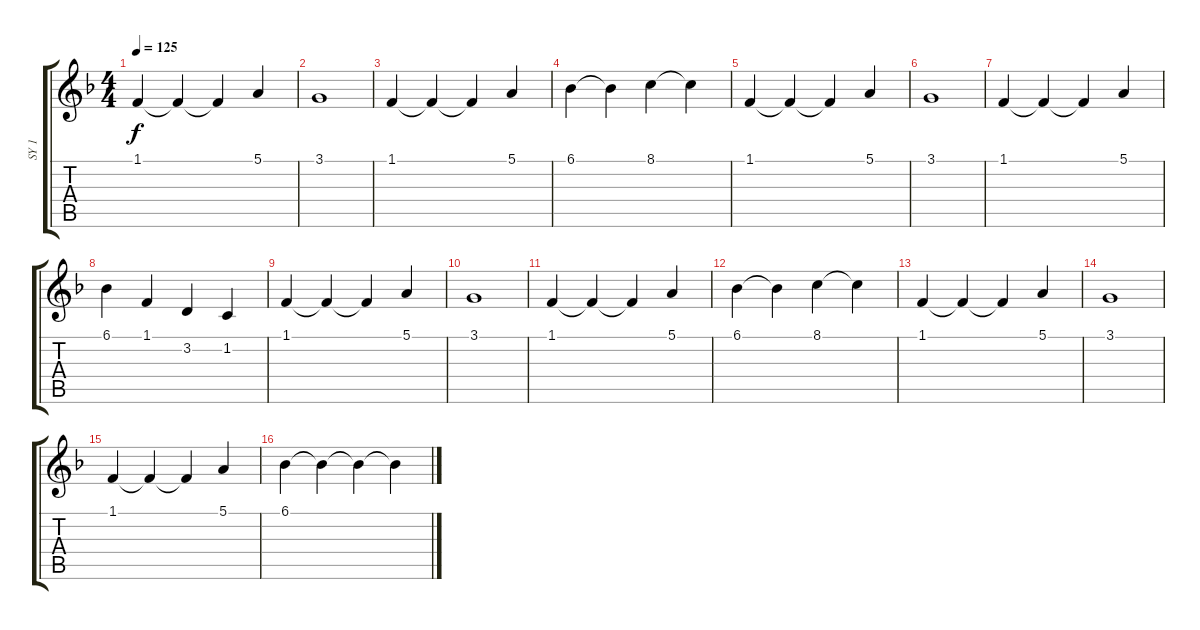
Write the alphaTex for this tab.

\track ("SY 1" "SY 1") {instrument fx5brightness}
\staff {score tabs}
\tuning (E4 B3 G3 D3 A2 E2) {hide}
\ts (4 4)
\tempo 125
\clef g2
\ks f
1.1.4{dy f} 1.1{t}.4 1.1{t}.4 5.1.4 |
3.1.1 |
1.1.4 1.1{t}.4 1.1{t}.4 5.1.4 |
6.1.4 6.1{t}.4 8.1.4 8.1{t}.4 |
1.1.4 1.1{t}.4 1.1{t}.4 5.1.4 |
3.1.1 |
1.1.4 1.1{t}.4 1.1{t}.4 5.1.4 |
6.1.4 1.1.4 3.2.4 1.2.4 |
1.1.4 1.1{t}.4 1.1{t}.4 5.1.4 |
3.1.1 |
1.1.4 1.1{t}.4 1.1{t}.4 5.1.4 |
6.1.4 6.1{t}.4 8.1.4 8.1{t}.4 |
1.1.4 1.1{t}.4 1.1{t}.4 5.1.4 |
3.1.1 |
1.1.4 1.1{t}.4 1.1{t}.4 5.1.4 |
6.1.4 6.1{t}.4 6.1{t}.4 6.1{t}.4
